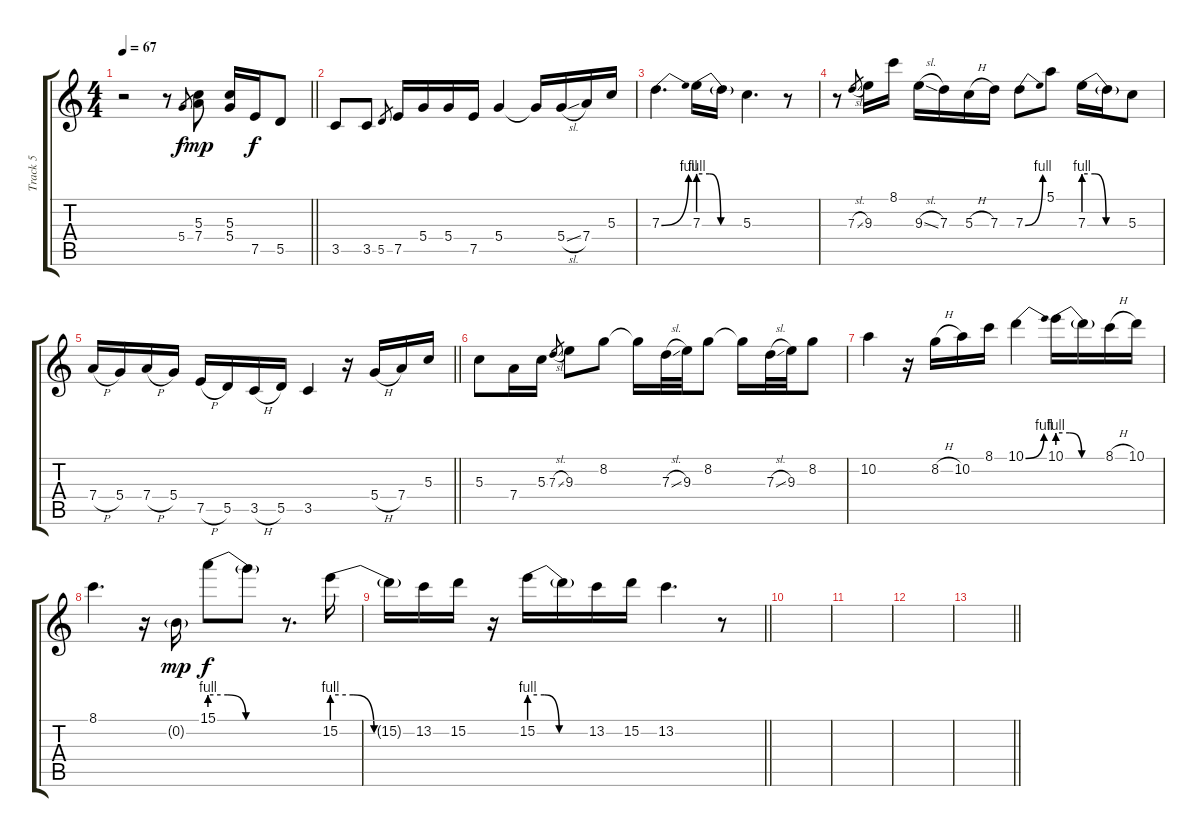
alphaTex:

\track ("Track 5" "Track 5") {instrument electricguitarjazz}
\staff {score tabs}
\tuning (E4 B3 G3 D3 A2 E2) {hide}
\ts (4 4)
\tempo 67
\clef g2
\barLineRight lightlight
\ks c
r.2{dy f} r.8 5.4.8{gr} (5.3 7.4).8{dy mp} (5.3 5.4).16 7.5.16{dy f} 5.5.8 |
3.5.8 3.5.8 5.5.8{gr} 7.5.16 5.4.16 5.4.16 7.5.16 5.4.4 5.4{t}.16 5.4{sl}.16 7.4.16 5.3.16 |
7.3{be (bend 0 0 60 4)}.4{d} 7.3{be (custom 0 4 15 4 30 0 60 0)}.16 7.3{t}.16 5.3.4{d} r.8 |
r.8 7.3{sl}.8{gr} 9.3.16 8.1.16 9.3{sl}.16 7.3.16 5.3{h}.16 7.3.16 7.3{be (bend 0 0 60 4)}.8 5.1.8 7.3{be (custom 0 4 15 4 30 0 60 0)}.16 7.3{t}.16 5.3.8 |
\barLineRight lightlight
7.4{h}.16 5.4.16 7.4{h}.16 5.4.16 7.5{h}.16 5.5.16 3.5{h}.16 5.5.16 3.5.4 r.16 5.4{h}.16 7.4.16 5.3.16 |
5.3.8 7.4.16 5.3.16 7.3{sl}.8{gr} 9.3.8 8.2.8 8.2{t}.16 7.3{sl}.32 9.3.32 8.2.8 8.2{t}.16 7.3{sl}.32 9.3.32 8.2.8 |
10.2.4 r.16 8.2{h}.16 10.2.16 8.1.16 10.1{be (bend 0 0 60 4)}.4 10.1{be (custom 0 4 15 4 30 0 60 0)}.16 10.1{t}.16 8.1{h}.16 10.1.16 |
8.1.4{d} r.16 0.2{g}.16{dy mp} 15.1{be (custom 0 4 15 4 30 0 60 0)}.8{dy f} 15.1{t}.8 r.8{d} 15.2{be (custom 0 4 15 4 30 0 60 0)}.16 |
\barLineRight lightlight
15.2{t}.16 13.2.16 15.2.16 r.16 15.2{be (custom 0 4 15 4 30 0 60 0)}.16 15.2{t}.16 13.2.16 15.2.16 13.2.4{d} r.8 |
|
|
|
\barLineRight lightlight
